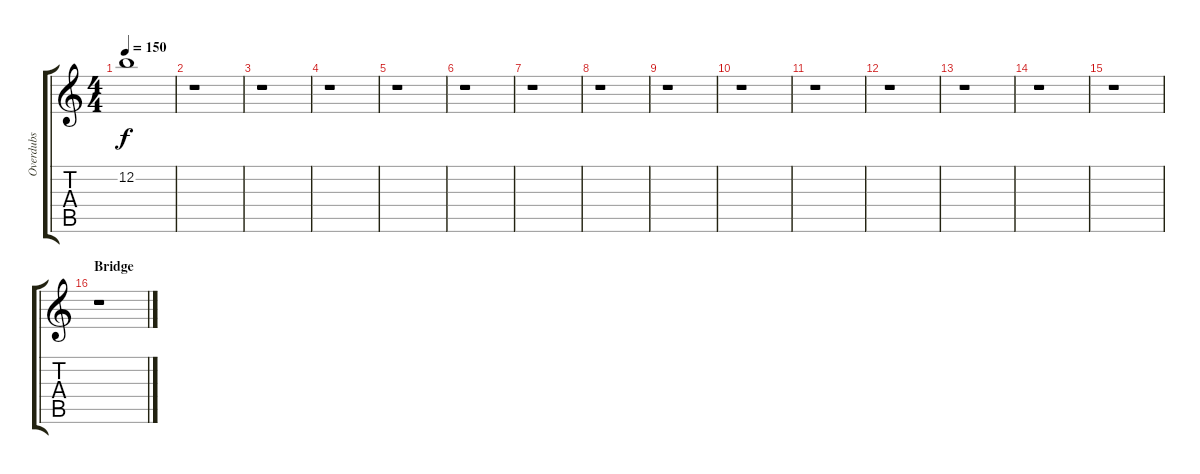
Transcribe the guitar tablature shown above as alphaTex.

\track ("Overdubs" "Overdubs") {instrument distortionguitar}
\staff {score tabs}
\tuning (E4 B3 G3 D3 A2 E2) {hide}
\ts (4 4)
\tempo 150
\clef g2
\ks c
12.2{t}.1{dy f} |
r.1{volume 1} |
r.1 |
r.1 |
r.1 |
r.1 |
r.1 |
r.1 |
r.1 |
r.1 |
r.1 |
r.1 |
r.1 |
r.1 |
r.1 |
\section ("" "Bridge")
r.1
